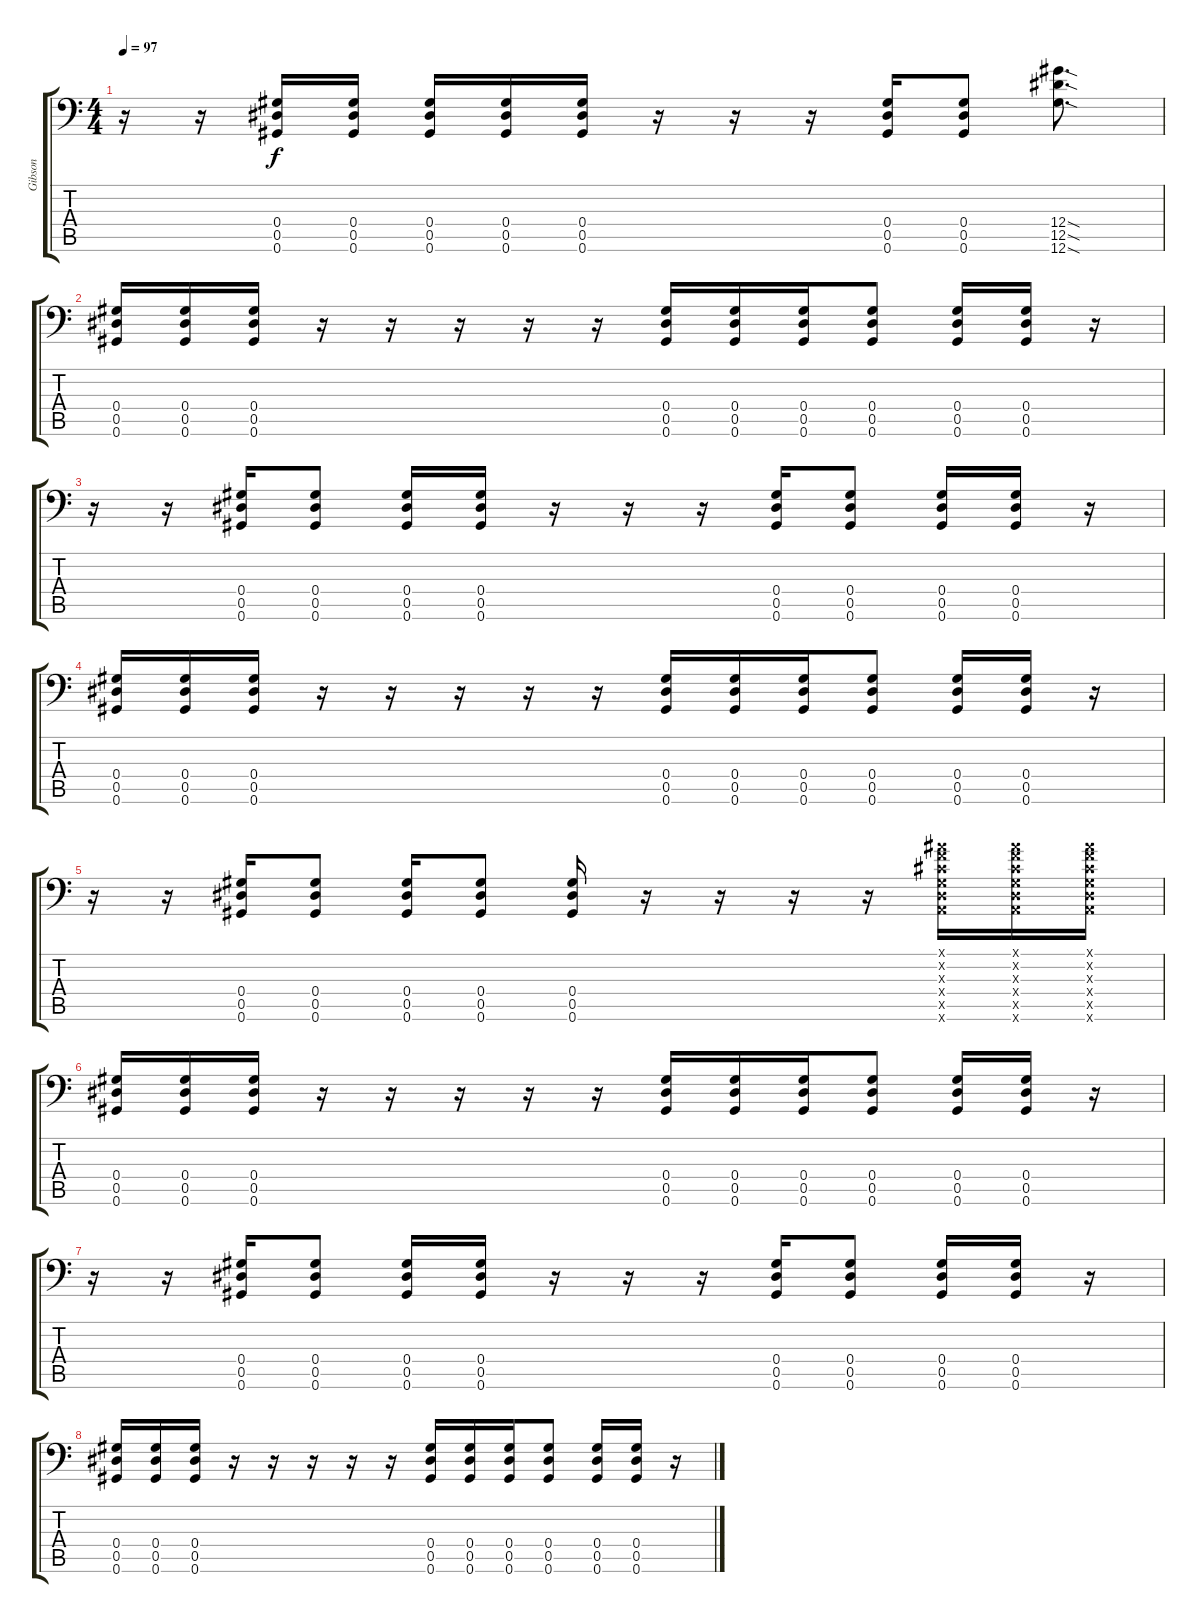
\track ("Gibson" "Gibson") {instrument distortionguitar}
\staff {score tabs}
\tuning (Bb3 F3 Db3 Ab2 Eb2 Ab1) {hide}
\ts (4 4)
\tempo 97
\clef f4
\ks c
r.16{dy f} r.16 (0.4 0.5 0.6).16 (0.4 0.5 0.6).16 (0.4 0.5 0.6).16 (0.4 0.5 0.6).16 (0.4 0.5 0.6).16 r.16 r.16 r.16 (0.4 0.5 0.6).16 (0.4 0.5 0.6).8 (12.4{sod} 12.5{sod} 12.6{sod}).8{d} |
(0.4 0.5 0.6).16 (0.4 0.5 0.6).16 (0.4 0.5 0.6).16 r.16 r.16 r.16 r.16 r.16 (0.4 0.5 0.6).16 (0.4 0.5 0.6).16 (0.4 0.5 0.6).16 (0.4 0.5 0.6).8 (0.4 0.5 0.6).16 (0.4 0.5 0.6).16 r.16 |
r.16 r.16 (0.4 0.5 0.6).16 (0.4 0.5 0.6).8 (0.4 0.5 0.6).16 (0.4 0.5 0.6).16 r.16 r.16 r.16 (0.4 0.5 0.6).16 (0.4 0.5 0.6).8 (0.4 0.5 0.6).16 (0.4 0.5 0.6).16 r.16 |
(0.4 0.5 0.6).16 (0.4 0.5 0.6).16 (0.4 0.5 0.6).16 r.16 r.16 r.16 r.16 r.16 (0.4 0.5 0.6).16 (0.4 0.5 0.6).16 (0.4 0.5 0.6).16 (0.4 0.5 0.6).8 (0.4 0.5 0.6).16 (0.4 0.5 0.6).16 r.16 |
r.16 r.16 (0.4 0.5 0.6).16 (0.4 0.5 0.6).8 (0.4 0.5 0.6).16 (0.4 0.5 0.6).8 (0.4 0.5 0.6).16 r.16 r.16 r.16 r.16 (0.1{x} 0.2{x} 0.3{x} 0.4{x} 0.5{x} 1.6{x}).16 (0.1{x} 0.2{x} 0.3{x} 0.4{x} 0.5{x} 1.6{x}).16 (0.1{x} 0.2{x} 0.3{x} 0.4{x} 0.5{x} 1.6{x}).16 |
(0.4 0.5 0.6).16 (0.4 0.5 0.6).16 (0.4 0.5 0.6).16 r.16 r.16 r.16 r.16 r.16 (0.4 0.5 0.6).16 (0.4 0.5 0.6).16 (0.4 0.5 0.6).16 (0.4 0.5 0.6).8 (0.4 0.5 0.6).16 (0.4 0.5 0.6).16 r.16 |
r.16 r.16 (0.4 0.5 0.6).16 (0.4 0.5 0.6).8 (0.4 0.5 0.6).16 (0.4 0.5 0.6).16 r.16 r.16 r.16 (0.4 0.5 0.6).16 (0.4 0.5 0.6).8 (0.4 0.5 0.6).16 (0.4 0.5 0.6).16 r.16 |
(0.4 0.5 0.6).16 (0.4 0.5 0.6).16 (0.4 0.5 0.6).16 r.16 r.16 r.16 r.16 r.16 (0.4 0.5 0.6).16 (0.4 0.5 0.6).16 (0.4 0.5 0.6).16 (0.4 0.5 0.6).8 (0.4 0.5 0.6).16 (0.4 0.5 0.6).16 r.16
